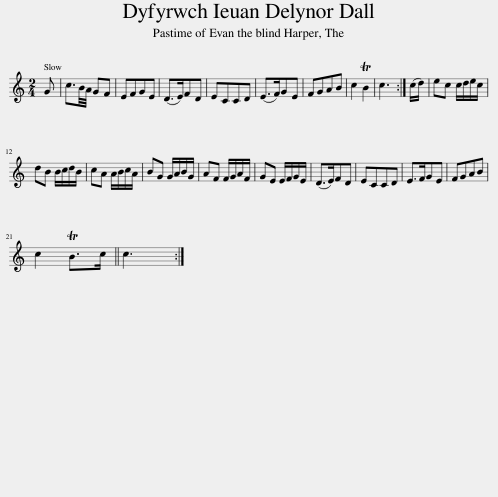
X:1
L:1/8
M:2/4
I:linebreak $
K:C
V:1 treble
V:1
 G | c3/2B/4A/4 GF | EFGE | (D>E)FD | ECCD | %5
 (E>F)GE | FGAB | c2 TB2 | c3 :| (c/d/) | %10
 ec c/d/e/c/ |$ dB B/c/d/B/ | cA A/B/c/A/ | BG G/A/B/G/ | AF F/G/A/F/ | %15
 GE E/F/G/E/ | (D>E)FD | ECCD | E>FGE | FGAB |$ %20
 c2 TB>c || c3 :| %22
